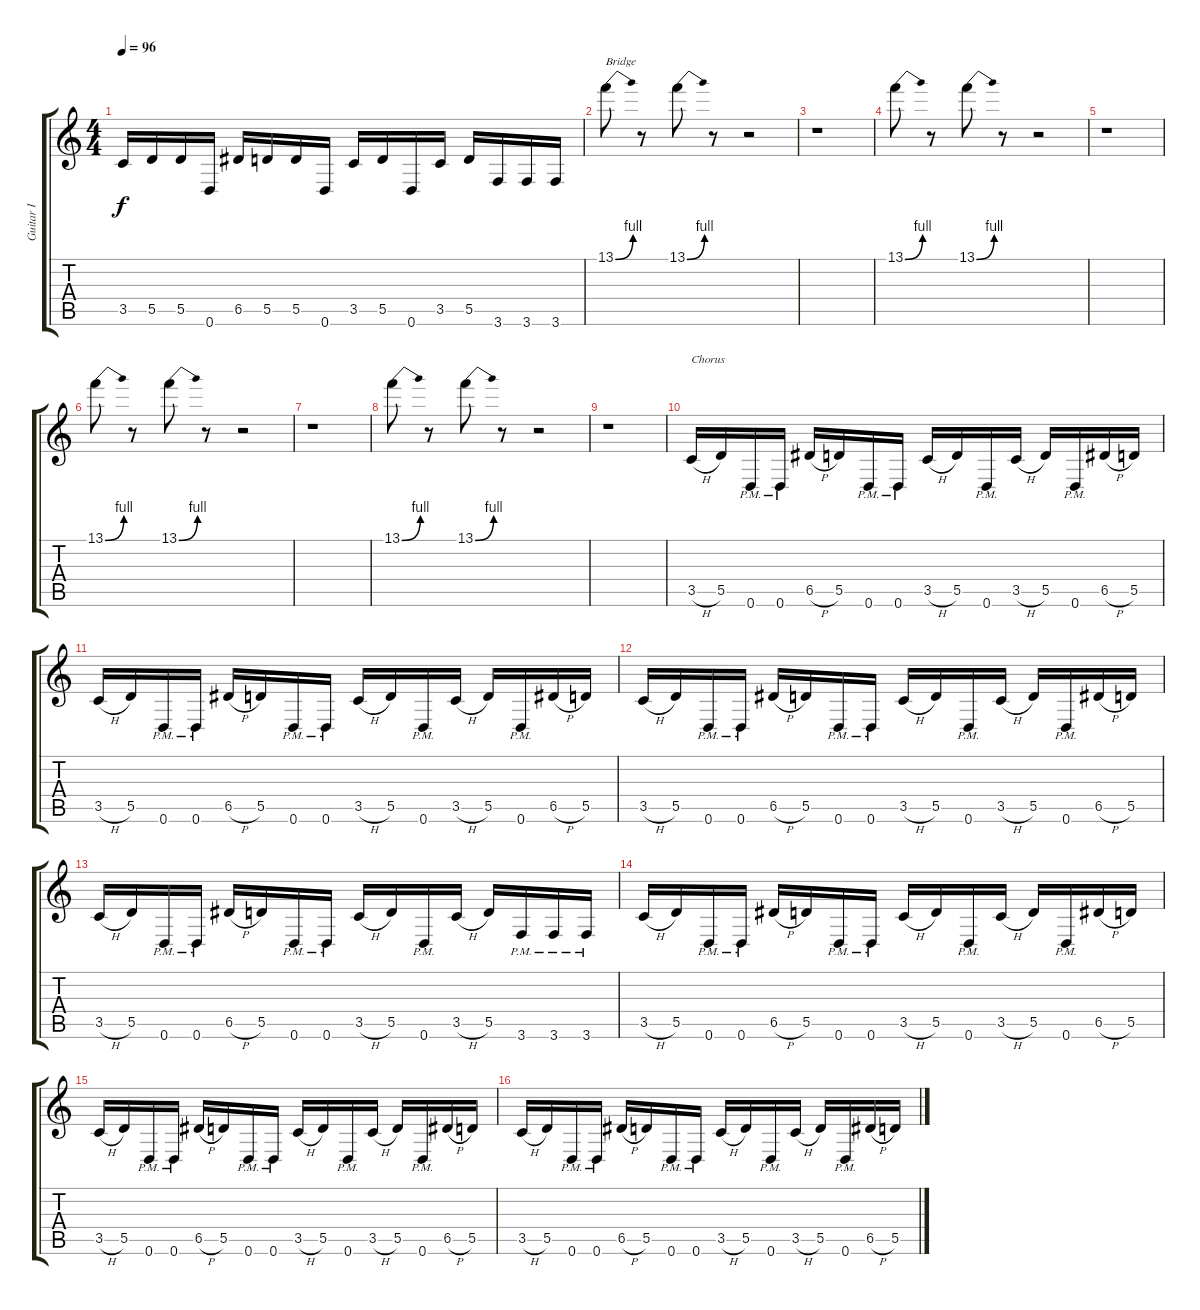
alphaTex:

\track ("Guitar I" "Guitar I") {instrument distortionguitar}
\staff {score tabs}
\tuning (E4 B3 G3 D3 A2 D2) {hide}
\ts (4 4)
\tempo 96
\clef g2
\ks c
3.5.16{dy f} 5.5.16 5.5.16 0.6.16 6.5.16 5.5.16 5.5.16 0.6.16 3.5.16 5.5.16 0.6.16 3.5.16 5.5.16 3.6.16 3.6.16 3.6.16 |
13.1{be (bend 0 0 60 4)}.8{txt "Bridge" volume 10 instrument distortionguitar} r.8 13.1{be (bend 0 0 60 4)}.8 r.8 r.2 |
r.1 |
13.1{be (bend 0 0 60 4)}.8 r.8 13.1{be (bend 0 0 60 4)}.8 r.8 r.2 |
r.1 |
13.1{be (bend 0 0 60 4)}.8 r.8 13.1{be (bend 0 0 60 4)}.8 r.8 r.2 |
r.1 |
13.1{be (bend 0 0 60 4)}.8 r.8 13.1{be (bend 0 0 60 4)}.8 r.8 r.2 |
r.1 |
3.5{h}.16{txt "Chorus" volume 14} 5.5.16 0.6{pm}.16 0.6{pm}.16 6.5{h}.16 5.5.16 0.6{pm}.16 0.6{pm}.16 3.5{h}.16 5.5.16 0.6{pm}.16 3.5{h}.16 5.5.16 0.6{pm}.16 6.5{h}.16 5.5.16 |
3.5{h}.16 5.5.16 0.6{pm}.16 0.6{pm}.16 6.5{h}.16 5.5.16 0.6{pm}.16 0.6{pm}.16 3.5{h}.16 5.5.16 0.6{pm}.16 3.5{h}.16 5.5.16 0.6{pm}.16 6.5{h}.16 5.5.16 |
3.5{h}.16 5.5.16 0.6{pm}.16 0.6{pm}.16 6.5{h}.16 5.5.16 0.6{pm}.16 0.6{pm}.16 3.5{h}.16 5.5.16 0.6{pm}.16 3.5{h}.16 5.5.16 0.6{pm}.16 6.5{h}.16 5.5.16 |
3.5{h}.16 5.5.16 0.6{pm}.16 0.6{pm}.16 6.5{h}.16 5.5.16 0.6{pm}.16 0.6{pm}.16 3.5{h}.16 5.5.16 0.6{pm}.16 3.5{h}.16 5.5.16 3.6{pm}.16 3.6{pm}.16 3.6{pm}.16 |
3.5{h}.16 5.5.16 0.6{pm}.16 0.6{pm}.16 6.5{h}.16 5.5.16 0.6{pm}.16 0.6{pm}.16 3.5{h}.16 5.5.16 0.6{pm}.16 3.5{h}.16 5.5.16 0.6{pm}.16 6.5{h}.16 5.5.16 |
3.5{h}.16 5.5.16 0.6{pm}.16 0.6{pm}.16 6.5{h}.16 5.5.16 0.6{pm}.16 0.6{pm}.16 3.5{h}.16 5.5.16 0.6{pm}.16 3.5{h}.16 5.5.16 0.6{pm}.16 6.5{h}.16 5.5.16 |
3.5{h}.16 5.5.16 0.6{pm}.16 0.6{pm}.16 6.5{h}.16 5.5.16 0.6{pm}.16 0.6{pm}.16 3.5{h}.16 5.5.16 0.6{pm}.16 3.5{h}.16 5.5.16 0.6{pm}.16 6.5{h}.16 5.5.16
